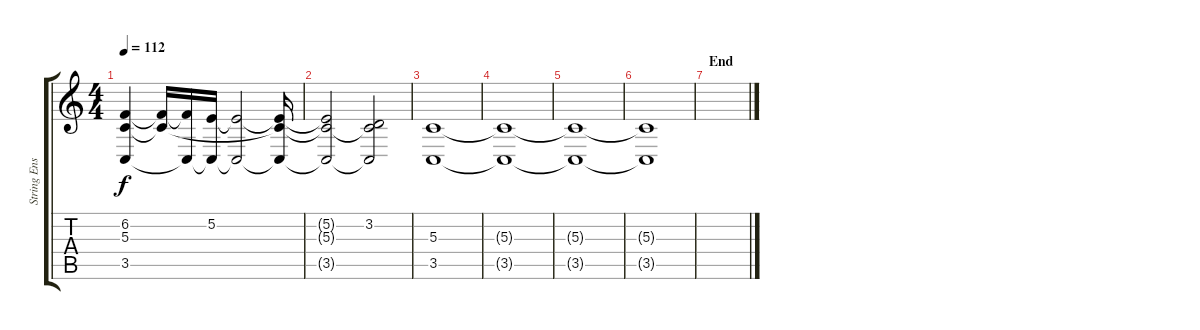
\track ("String Ensemble" "String Ens") {instrument stringensemble1}
\staff {score tabs}
\tuning (E4 B3 G3 D3 A2 E2) {hide}
\ts (4 4)
\tempo 112
\clef g2
\ks c
(6.2 5.3{t} 3.5{t}).4{dy f} (6.2{t} 5.3{t}).16 (6.2{t} 3.5{t}).16 (5.2 3.5{t}).16 (5.2{t} 3.5{t}).2 (5.2{t} 5.3{t} 3.5{t}).16 |
(5.2{t} 5.3{t} 3.5{t}).2 (3.2 5.3{t} 3.5{t}).2 |
(5.3 3.5).1 |
(5.3{t} 3.5{t}).1 |
(5.3{t} 3.5{t}).1 |
(5.3{t} 3.5{t}).1 |
\section ("" "End")
